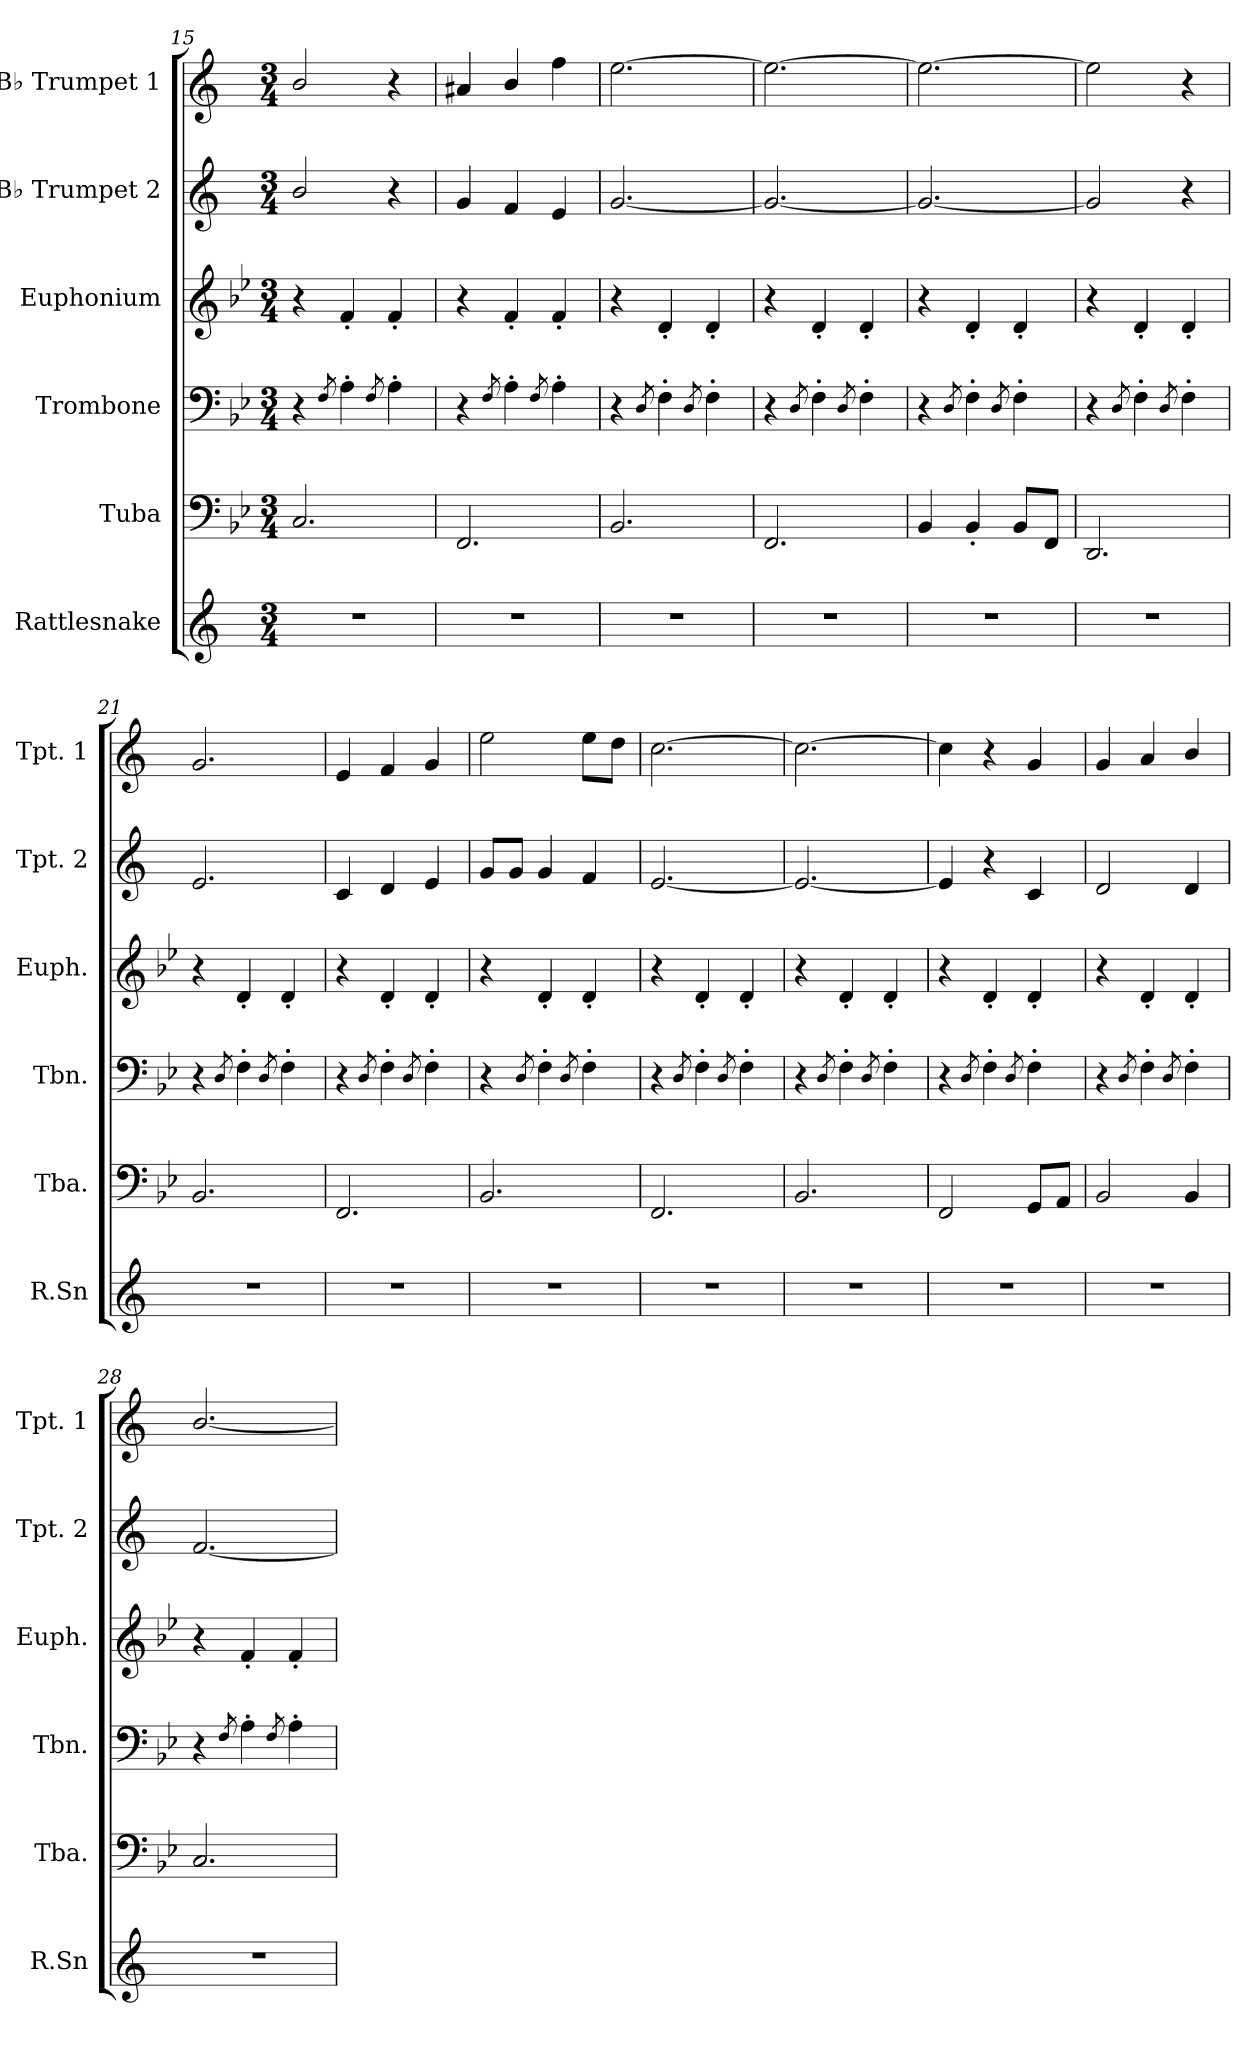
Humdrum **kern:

**kern	**kern	**kern	**kern	**kern	**kern
*part6	*part5	*part4	*part3	*part2	*part1
*staff6	*staff5	*staff4	*staff3	*staff2	*staff1
*I"Rattlesnake	*I"Tuba	*I"Trombone	*I"Euphonium	*I"B♭ Trumpet 2	*I"B♭ Trumpet 1
*I'R.Sn	*I'Tba.	*I'Tbn.	*I'Euph.	*I'Tpt. 2	*I'Tpt. 1
*clefG2	*clefF4	*clefF4	*clefG2	*clefG2	*clefG2
*	*	*	*ITrd7c12	*ITrd1c2	*ITrd1c2
*k[]	*k[b-e-]	*k[b-e-]	*k[b-e-]	*k[b-e-]	*k[b-e-]
*M3/4	*M3/4	*M3/4	*M3/4	*M3/4	*M3/4
=15	=15	=15	=15	=15	=15
2.r	2.C/	4r	4r	2a/	2a/
.	.	8qF/	.	.	.
.	.	4A'\	4F'/	.	.
.	.	8qF/	.	.	.
.	.	4A'\	4F'/	4r	4r
=16	=16	=16	=16	=16	=16
2.r	2.FF/	4r	4r	4f/	4g#X/
.	.	8qF/	.	.	.
.	.	4A'\	4F'/	4e-/	4a/
.	.	8qF/	.	.	.
.	.	4A'\	4F'/	4d/	4ee-\
!!LO:LB:g=z
=17	=17	=17	=17	=17	=17
2.r	2.BB-/	4r	4r	[2.f/	[2.dd\
.	.	8qD/	.	.	.
.	.	4F'\	4D'/	.	.
.	.	8qD/	.	.	.
.	.	4F'\	4D'/	.	.
=18	=18	=18	=18	=18	=18
2.r	2.FF/	4r	4r	2.f/_	2.dd\_
.	.	8qD/	.	.	.
.	.	4F'\	4D'/	.	.
.	.	8qD/	.	.	.
.	.	4F'\	4D'/	.	.
=19	=19	=19	=19	=19	=19
2.r	4BB-/	4r	4r	2.f/_	2.dd\_
.	.	8qD/	.	.	.
.	4BB-'/	4F'\	4D'/	.	.
.	.	8qD/	.	.	.
.	8BB-/L	4F'\	4D'/	.	.
.	8FF/J	.	.	.	.
=20	=20	=20	=20	=20	=20
2.r	2.DD/	4r	4r	2f/]	2dd\]
.	.	8qD/	.	.	.
.	.	4F'\	4D'/	.	.
.	.	8qD/	.	.	.
.	.	4F'\	4D'/	4r	4r
=21	=21	=21	=21	=21	=21
2.r	2.BB-/	4r	4r	2.d/	2.f/
.	.	8qD/	.	.	.
.	.	4F'\	4D'/	.	.
.	.	8qD/	.	.	.
.	.	4F'\	4D'/	.	.
=22	=22	=22	=22	=22	=22
2.r	2.FF/	4r	4r	4B-/	4d/
.	.	8qD/	.	.	.
.	.	4F'\	4D'/	4c/	4e-/
.	.	8qD/	.	.	.
.	.	4F'\	4D'/	4d/	4f/
!!LO:PB:g=z
=23	=23	=23	=23	=23	=23
2.r	2.BB-/	4r	4r	8f/L	2dd\
.	.	.	.	8f/J	.
.	.	8qD/	.	.	.
.	.	4F'\	4D'/	4f/	.
.	.	8qD/	.	.	.
.	.	4F'\	4D'/	4e-/	8dd\L
.	.	.	.	.	8cc\J
=24	=24	=24	=24	=24	=24
2.r	2.FF/	4r	4r	[2.d/	[2.b-\
.	.	8qD/	.	.	.
.	.	4F'\	4D'/	.	.
.	.	8qD/	.	.	.
.	.	4F'\	4D'/	.	.
=25	=25	=25	=25	=25	=25
2.r	2.BB-/	4r	4r	2.d/_	2.b-\_
.	.	8qD/	.	.	.
.	.	4F'\	4D'/	.	.
.	.	8qD/	.	.	.
.	.	4F'\	4D'/	.	.
=26	=26	=26	=26	=26	=26
2.r	2FF/	4r	4r	4d/]	4b-\]
.	.	8qD/	.	.	.
.	.	4F'\	4D'/	4r	4r
.	.	8qD/	.	.	.
.	8GG/L	4F'\	4D'/	4B-/	4f/
.	8AA/J	.	.	.	.
=27	=27	=27	=27	=27	=27
2.r	2BB-/	4r	4r	2c/	4f/
.	.	8qD/	.	.	.
.	.	4F'\	4D'/	.	4g/
.	.	8qD/	.	.	.
.	4BB-/	4F'\	4D'/	4c/	4a/
=28	=28	=28	=28	=28	=28
2.r	2.C/	4r	4r	[2.e-/	[2.a/
.	.	8qF/	.	.	.
.	.	4A'\	4F'/	.	.
.	.	8qF/	.	.	.
.	.	4A'\	4F'/	.	.
=	=	=	=	=	=
*-	*-	*-	*-	*-	*-
